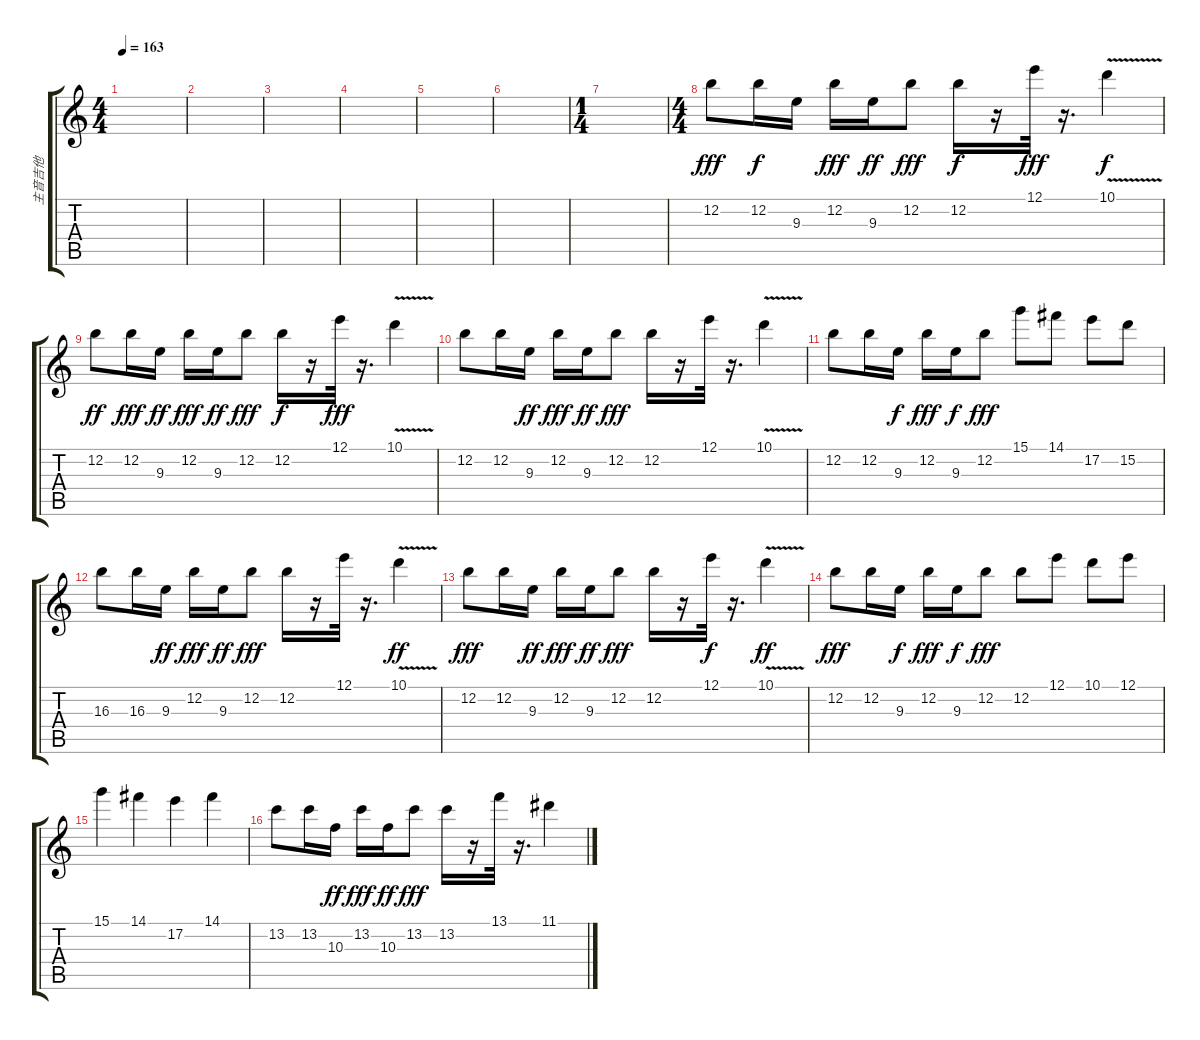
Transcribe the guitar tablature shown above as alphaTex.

\track ("主音吉他" "主音吉他") {instrument overdrivenguitar}
\staff {score tabs}
\tuning (E4 B3 G3 D3 A2 E2) {hide}
\ts (4 4)
\tempo 163
\clef g2
\ks c
|
|
|
|
|
|
\ts (1 4)
|
\ts (4 4)
12.2.8{dy fff} 12.2.16{dy f} 9.3.16 12.2.16{dy fff} 9.3.16{dy ff} 12.2.8{dy fff} 12.2.16{dy f} r.16 12.1.32{dy fff} r.16{d} 10.1{v}.4{dy f} |
12.2.8{dy ff} 12.2.16{dy fff} 9.3.16{dy ff} 12.2.16{dy fff} 9.3.16{dy ff} 12.2.8{dy fff} 12.2.16{dy f} r.16 12.1.32{dy fff} r.16{d} 10.1{v}.4 |
12.2.8 12.2.16 9.3.16{dy ff} 12.2.16{dy fff} 9.3.16{dy ff} 12.2.8{dy fff} 12.2.16 r.16 12.1.32 r.16{d} 10.1{v}.4 |
12.2.8 12.2.16 9.3.16{dy f} 12.2.16{dy fff} 9.3.16{dy f} 12.2.8{dy fff} 15.1.8 14.1.8 17.2.8 15.2.8 |
16.3.8 16.3.16 9.3.16{dy ff} 12.2.16{dy fff} 9.3.16{dy ff} 12.2.8{dy fff} 12.2.16 r.16 12.1.32 r.16{d} 10.1{v}.4{dy ff} |
12.2.8{dy fff} 12.2.16 9.3.16{dy ff} 12.2.16{dy fff} 9.3.16{dy ff} 12.2.8{dy fff} 12.2.16 r.16 12.1.32{dy f} r.16{d} 10.1{v}.4{dy ff} |
12.2.8{dy fff} 12.2.16 9.3.16{dy f} 12.2.16{dy fff} 9.3.16{dy f} 12.2.8{dy fff} 12.2.8 12.1.8 10.1.8 12.1.8 |
15.1.4 14.1.4 17.2.4 14.1.4 |
13.2.8 13.2.16 10.3.16{dy ff} 13.2.16{dy fff} 10.3.16{dy ff} 13.2.8{dy fff} 13.2.16 r.16 13.1.32 r.16{d} 11.1.4
